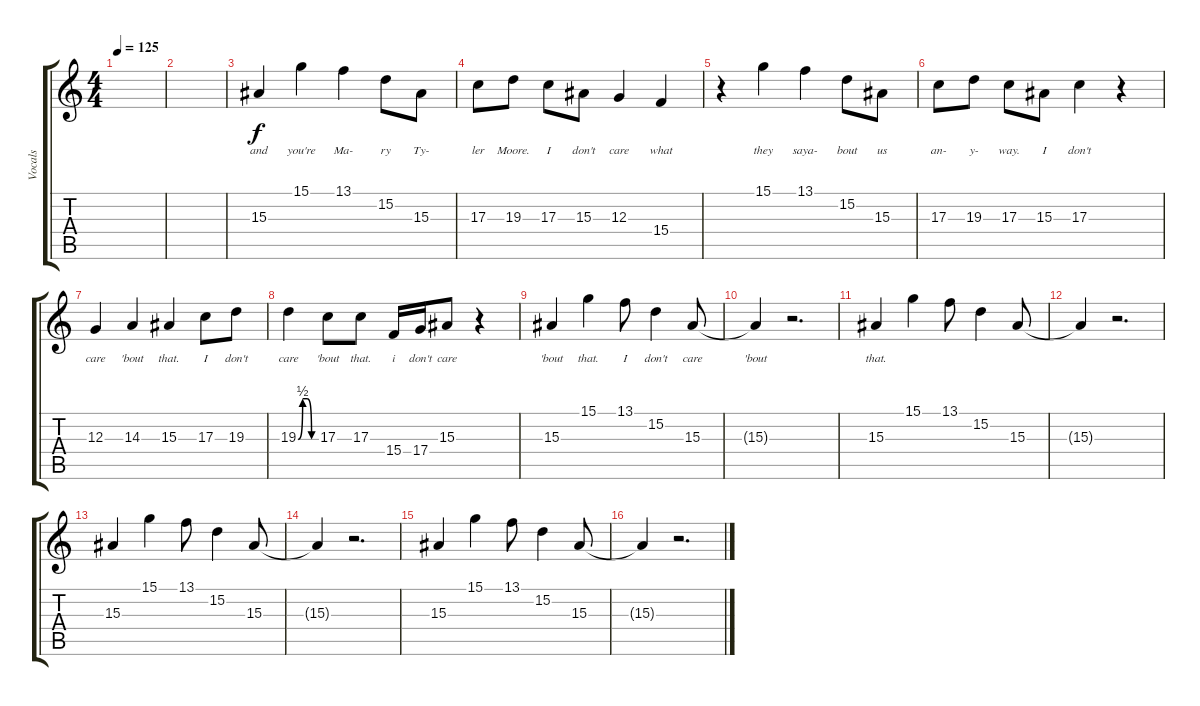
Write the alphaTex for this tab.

\track ("Vocals" "Vocals") {instrument lead2sawtooth}
\staff {score tabs}
\tuning (E4 B3 G3 D3 A2 E2) {hide}
\ts (4 4)
\tempo 125
\clef g2
\ks c
|
|
15.3.4{lyrics (0 "and") lyrics (1 "") lyrics (2 "") lyrics (3 "") lyrics (4 "")} 15.1.4{lyrics (0 "you're") lyrics (1 "") lyrics (2 "") lyrics (3 "") lyrics (4 "")} 13.1.4{lyrics (0 "Ma-") lyrics (1 "") lyrics (2 "") lyrics (3 "") lyrics (4 "")} 15.2.8{lyrics (0 "ry") lyrics (1 "") lyrics (2 "") lyrics (3 "") lyrics (4 "")} 15.3.8{lyrics (0 "Ty-") lyrics (1 "") lyrics (2 "") lyrics (3 "") lyrics (4 "")} |
17.3.8{lyrics (0 "ler") lyrics (1 "") lyrics (2 "") lyrics (3 "") lyrics (4 "")} 19.3.8{lyrics (0 "Moore.") lyrics (1 "") lyrics (2 "") lyrics (3 "") lyrics (4 "")} 17.3.8{lyrics (0 "I") lyrics (1 "") lyrics (2 "") lyrics (3 "") lyrics (4 "")} 15.3.8{lyrics (0 "don't") lyrics (1 "") lyrics (2 "") lyrics (3 "") lyrics (4 "")} 12.3.4{lyrics (0 "care") lyrics (1 "") lyrics (2 "") lyrics (3 "") lyrics (4 "")} 15.4.4{lyrics (0 "what") lyrics (1 "") lyrics (2 "") lyrics (3 "") lyrics (4 "")} |
r.4 15.1.4{lyrics (0 "they") lyrics (1 "") lyrics (2 "") lyrics (3 "") lyrics (4 "")} 13.1.4{lyrics (0 "saya-") lyrics (1 "") lyrics (2 "") lyrics (3 "") lyrics (4 "")} 15.2.8{lyrics (0 "bout") lyrics (1 "") lyrics (2 "") lyrics (3 "") lyrics (4 "")} 15.3.8{lyrics (0 "us") lyrics (1 "") lyrics (2 "") lyrics (3 "") lyrics (4 "")} |
17.3.8{lyrics (0 "an-") lyrics (1 "") lyrics (2 "") lyrics (3 "") lyrics (4 "")} 19.3.8{lyrics (0 "y-") lyrics (1 "") lyrics (2 "") lyrics (3 "") lyrics (4 "")} 17.3.8{lyrics (0 "way.") lyrics (1 "") lyrics (2 "") lyrics (3 "") lyrics (4 "")} 15.3.8{lyrics (0 "I") lyrics (1 "") lyrics (2 "") lyrics (3 "") lyrics (4 "")} 17.3.4{lyrics (0 "don't") lyrics (1 "") lyrics (2 "") lyrics (3 "") lyrics (4 "")} r.4 |
12.3.4{lyrics (0 "care") lyrics (1 "") lyrics (2 "") lyrics (3 "") lyrics (4 "")} 14.3.4{lyrics (0 "'bout") lyrics (1 "") lyrics (2 "") lyrics (3 "") lyrics (4 "")} 15.3.4{lyrics (0 "that.") lyrics (1 "") lyrics (2 "") lyrics (3 "") lyrics (4 "")} 17.3.8{lyrics (0 "I") lyrics (1 "") lyrics (2 "") lyrics (3 "") lyrics (4 "")} 19.3.8{lyrics (0 "don't") lyrics (1 "") lyrics (2 "") lyrics (3 "") lyrics (4 "")} |
19.3{be (custom 0 0 15 2 30 2 45 0 60 0)}.4{lyrics (0 "care") lyrics (1 "") lyrics (2 "") lyrics (3 "") lyrics (4 "")} 17.3.8{lyrics (0 "'bout") lyrics (1 "") lyrics (2 "") lyrics (3 "") lyrics (4 "")} 17.3.8{lyrics (0 "that.") lyrics (1 "") lyrics (2 "") lyrics (3 "") lyrics (4 "")} 15.4.16{lyrics (0 "i") lyrics (1 "") lyrics (2 "") lyrics (3 "") lyrics (4 "")} 17.4.16{lyrics (0 "don't") lyrics (1 "") lyrics (2 "") lyrics (3 "") lyrics (4 "")} 15.3.8{lyrics (0 "care") lyrics (1 "") lyrics (2 "") lyrics (3 "") lyrics (4 "")} r.4 |
15.3.4{lyrics (0 "'bout") lyrics (1 "") lyrics (2 "") lyrics (3 "") lyrics (4 "")} 15.1.4{lyrics (0 "that.") lyrics (1 "") lyrics (2 "") lyrics (3 "") lyrics (4 "")} 13.1.8{lyrics (0 "I") lyrics (1 "") lyrics (2 "") lyrics (3 "") lyrics (4 "")} 15.2.4{lyrics (0 "don't") lyrics (1 "") lyrics (2 "") lyrics (3 "") lyrics (4 "")} 15.3.8{lyrics (0 "care") lyrics (1 "") lyrics (2 "") lyrics (3 "") lyrics (4 "")} |
15.3{t}.4{lyrics (0 "'bout") lyrics (1 "") lyrics (2 "") lyrics (3 "") lyrics (4 "")} r.2{d} |
15.3.4{lyrics (0 "that.") lyrics (1 "") lyrics (2 "") lyrics (3 "") lyrics (4 "")} 15.1.4 13.1.8 15.2.4 15.3.8 |
15.3{t}.4 r.2{d} |
15.3.4 15.1.4 13.1.8 15.2.4 15.3.8 |
15.3{t}.4 r.2{d} |
15.3.4 15.1.4 13.1.8 15.2.4 15.3.8 |
15.3{t}.4 r.2{d}
